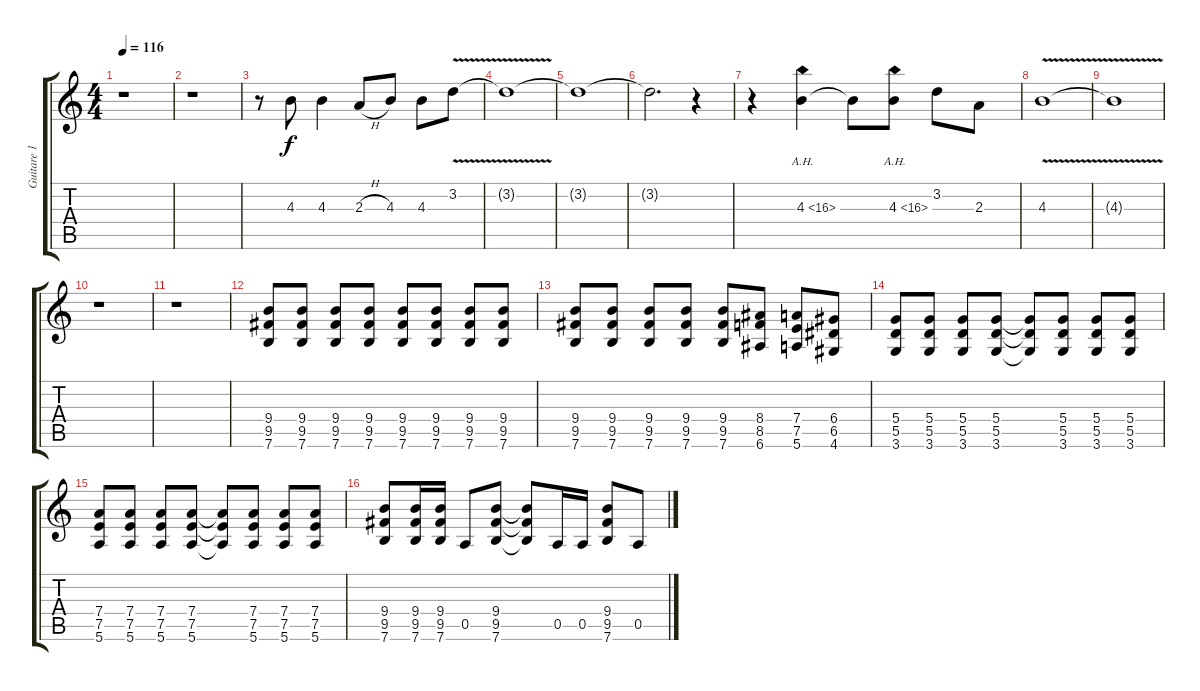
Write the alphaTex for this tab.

\track ("Guitare 1" "Guitare 1") {instrument overdrivenguitar}
\staff {score tabs}
\tuning (E4 B3 G3 D3 A2 E2) {hide}
\ts (4 4)
\tempo 116
\clef g2
\ks c
r.1{dy f} |
r.1 |
r.8 4.3.8 4.3.4 2.3{h}.8 4.3.8 4.3.8 3.2{v}.8 |
3.2{t}.1 |
3.2{t}.1 |
3.2{t}.2{d} r.4 |
r.4 4.3{ah 12}.4 4.3{t}.8 4.3{ah 12}.8 3.2.8 2.3.8 |
4.3{v}.1 |
4.3{t}.1 |
r.1 |
r.1 |
(9.4 9.5 7.6).8 (9.4 9.5 7.6).8 (9.4 9.5 7.6).8 (9.4 9.5 7.6).8 (9.4 9.5 7.6).8 (9.4 9.5 7.6).8 (9.4 9.5 7.6).8 (9.4 9.5 7.6).8 |
(9.4 9.5 7.6).8 (9.4 9.5 7.6).8 (9.4 9.5 7.6).8 (9.4 9.5 7.6).8 (9.4 9.5 7.6).8 (8.4 8.5 6.6).8 (7.4 7.5 5.6).8 (6.4 6.5 4.6).8 |
(5.4 5.5 3.6).8 (5.4 5.5 3.6).8 (5.4 5.5 3.6).8 (5.4 5.5 3.6).8 (5.4{t} 5.5{t} 3.6{t}).8 (5.4 5.5 3.6).8 (5.4 5.5 3.6).8 (5.4 5.5 3.6).8 |
(7.4 7.5 5.6).8 (7.4 7.5 5.6).8 (7.4 7.5 5.6).8 (7.4 7.5 5.6).8 (7.4{t} 7.5{t} 5.6{t}).8 (7.4 7.5 5.6).8 (7.4 7.5 5.6).8 (7.4 7.5 5.6).8 |
(9.4 9.5 7.6).8 (9.4 9.5 7.6).16 (9.4 9.5 7.6).16 0.5.8 (9.4 9.5 7.6).8 (9.4{t} 9.5{t} 7.6{t}).8 0.5.16 0.5.16 (9.4 9.5 7.6).8 0.5.8
